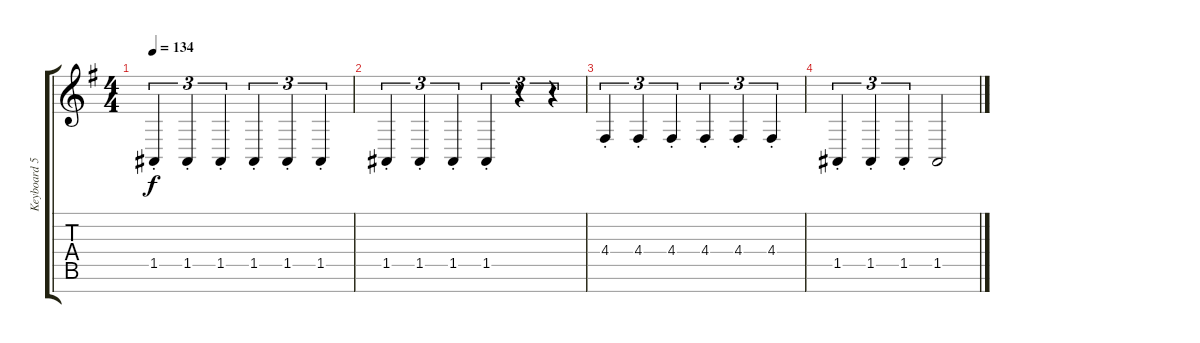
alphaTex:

\track ("Keyboard 5 - Brat/Shagrath" "Keyboard 5") {instrument trombone}
\staff {score tabs}
\tuning (E4 B3 G3 D3 A2 E2 B1) {hide}
\ts (4 4)
\tempo 134
\clef g2
\ks g
1.5{st}.4{tu (3 2) dy f} 1.5{st}.4{tu (3 2)} 1.5{st}.4{tu (3 2)} 1.5{st}.4{tu (3 2)} 1.5{st}.4{tu (3 2)} 1.5{st}.4{tu (3 2)} |
1.5{st}.4{tu (3 2)} 1.5{st}.4{tu (3 2)} 1.5{st}.4{tu (3 2)} 1.5{st}.4{tu (3 2)} r.4{tu (3 2)} r.4{tu (3 2)} |
4.4{st}.4{tu (3 2)} 4.4{st}.4{tu (3 2)} 4.4{st}.4{tu (3 2)} 4.4{st}.4{tu (3 2)} 4.4{st}.4{tu (3 2)} 4.4{st}.4{tu (3 2)} |
1.5{st}.4{tu (3 2)} 1.5{st}.4{tu (3 2)} 1.5{st}.4{tu (3 2)} 1.5.2
